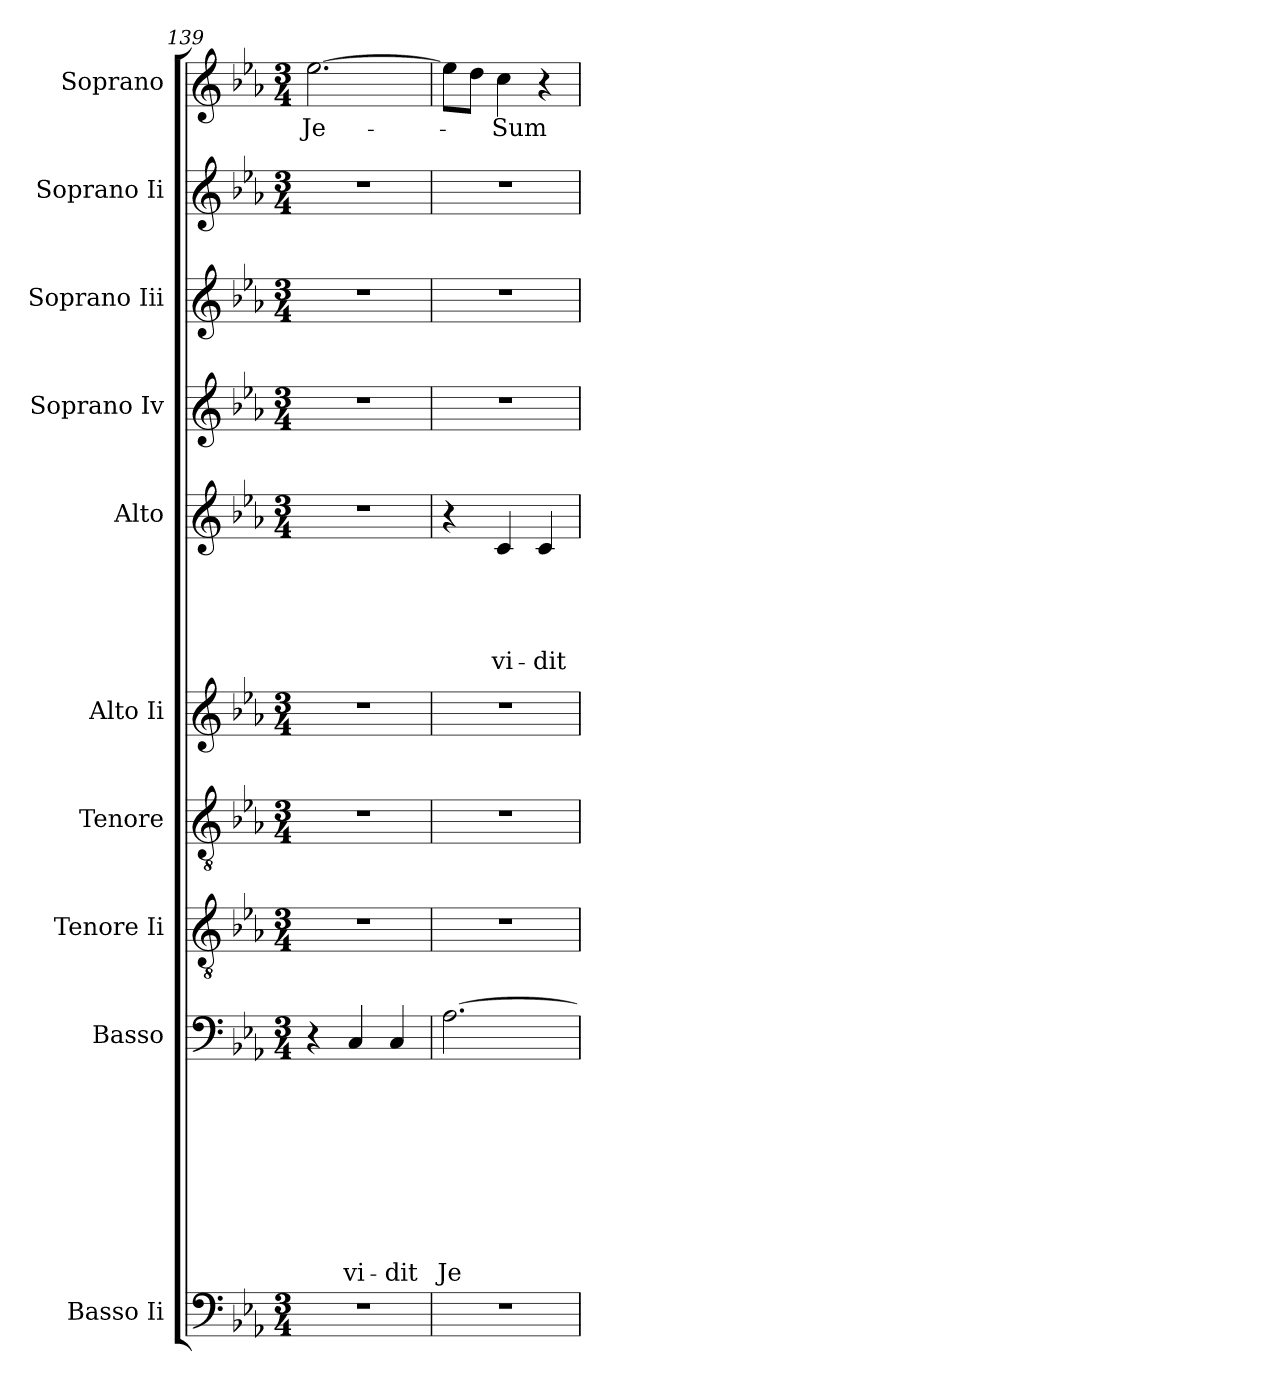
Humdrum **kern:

**kern	**kern	**text	**text	**text	**text	**text	**text	**text	**text	**text	**kern	**kern	**kern	**kern	**text	**text	**text	**text	**text	**kern	**kern	**kern	**kern	**text
*part10	*part9	*part9	*part9	*part9	*part9	*part9	*part9	*part9	*part9	*part9	*part8	*part7	*part6	*part5	*part5	*part5	*part5	*part5	*part5	*part4	*part3	*part2	*part1	*part1
*staff10	*staff9	*staff9	*staff9	*staff9	*staff9	*staff9	*staff9	*staff9	*staff9	*staff9	*staff8	*staff7	*staff6	*staff5	*staff5	*staff5	*staff5	*staff5	*staff5	*staff4	*staff3	*staff2	*staff1	*staff1
*I"Basso Ii	*I"Basso	*	*	*	*	*	*	*	*	*	*I"Tenore Ii	*I"Tenore	*I"Alto Ii	*I"Alto	*	*	*	*	*	*I"Soprano Iv	*I"Soprano Iii	*I"Soprano Ii	*I"Soprano	*
*clefF4	*clefF4	*	*	*	*	*	*	*	*	*	*clefGv2	*clefGv2	*clefG2	*clefG2	*	*	*	*	*	*clefG2	*clefG2	*clefG2	*clefG2	*
*k[b-e-a-]	*k[b-e-a-]	*	*	*	*	*	*	*	*	*	*k[b-e-a-]	*k[b-e-a-]	*k[b-e-a-]	*k[b-e-a-]	*	*	*	*	*	*k[b-e-a-]	*k[b-e-a-]	*k[b-e-a-]	*k[b-e-a-]	*
*E-:	*E-:	*	*	*	*	*	*	*	*	*	*E-:	*E-:	*E-:	*E-:	*	*	*	*	*	*E-:	*E-:	*E-:	*E-:	*
*M3/4	*M3/4	*	*	*	*	*	*	*	*	*	*M3/4	*M3/4	*M3/4	*M3/4	*	*	*	*	*	*M3/4	*M3/4	*M3/4	*M3/4	*
=139	=139	=139	=139	=139	=139	=139	=139	=139	=139	=139	=139	=139	=139	=139	=139	=139	=139	=139	=139	=139	=139	=139	=139	=139
!LO:N:vis=1	!	!	!	!	!	!	!	!	!	!	!LO:N:vis=1	!LO:N:vis=1	!LO:N:vis=1	!LO:N:vis=1	!	!	!	!	!	!LO:N:vis=1	!LO:N:vis=1	!LO:N:vis=1	!	!LO:LY:b
2.r	4r	.	.	.	.	.	.	.	.	.	2.r	2.r	2.r	2.r	.	.	.	.	.	2.r	2.r	2.r	[>2.ee-\	Je-
!	!	!	!	!	!	!	!	!	!	!LO:LY:b	!	!	!	!	!	!	!	!	!	!	!	!	!	!
.	4C/	.	.	.	.	.	.	.	.	vi-	.	.	.	.	.	.	.	.	.	.	.	.	.	.
!	!	!	!	!	!	!	!	!	!	!LO:LY:b	!	!	!	!	!	!	!	!	!	!	!	!	!	!
.	4C/	.	.	.	.	.	.	.	.	-dit	.	.	.	.	.	.	.	.	.	.	.	.	.	.
=140	=140	=140	=140	=140	=140	=140	=140	=140	=140	=140	=140	=140	=140	=140	=140	=140	=140	=140	=140	=140	=140	=140	=140	=140
!LO:N:vis=1	!	!	!	!	!	!	!	!	!	!LO:LY:b	!LO:N:vis=1	!LO:N:vis=1	!LO:N:vis=1	!	!	!	!	!	!	!LO:N:vis=1	!LO:N:vis=1	!LO:N:vis=1	!	!
2.r	[>2.A-\	.	.	.	.	.	.	.	.	Je-	2.r	2.r	2.r	4r	.	.	.	.	.	2.r	2.r	2.r	8ee-\L]	.
.	.	.	.	.	.	.	.	.	.	.	.	.	.	.	.	.	.	.	.	.	.	.	8dd\J	.
!	!	!	!	!	!	!	!	!	!	!	!	!	!	!	!	!	!	!	!LO:LY:b	!	!	!	!	!LO:LY:b
.	.	.	.	.	.	.	.	.	.	.	.	.	.	4c/	.	.	.	.	vi-	.	.	.	4cc\	-Sum
!	!	!	!	!	!	!	!	!	!	!	!	!	!	!	!	!	!	!	!LO:LY:b	!	!	!	!	!
.	.	.	.	.	.	.	.	.	.	.	.	.	.	4c/	.	.	.	.	-dit	.	.	.	4r	.
=	=	=	=	=	=	=	=	=	=	=	=	=	=	=	=	=	=	=	=	=	=	=	=	=
*-	*-	*-	*-	*-	*-	*-	*-	*-	*-	*-	*-	*-	*-	*-	*-	*-	*-	*-	*-	*-	*-	*-	*-	*-
